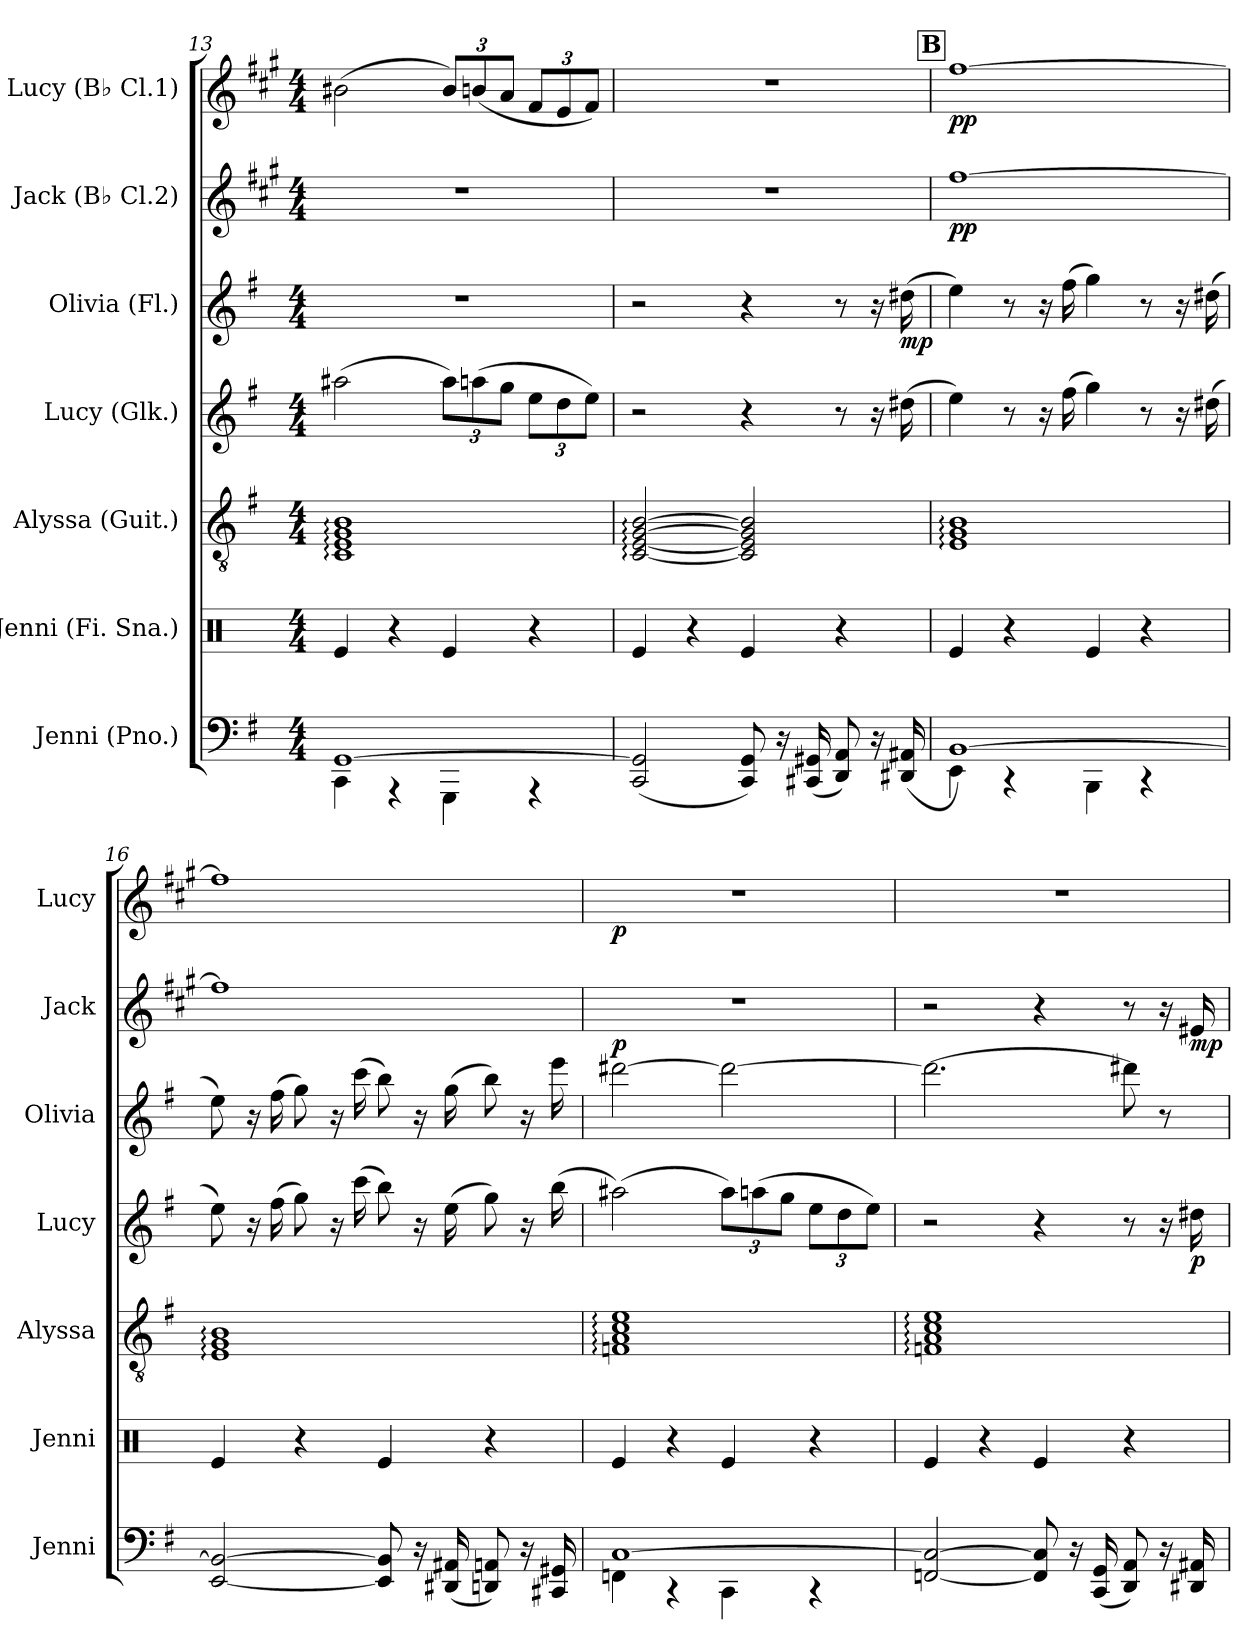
**kern	**kern	**kern	**kern	**dynam	**kern	**dynam	**kern	**dynam	**kern	**dynam
*part7	*part6	*part5	*part4	*part4	*part3	*part3	*part2	*part2	*part1	*part1
*staff7	*staff6	*staff5	*staff4	*staff4	*staff3	*staff3	*staff2	*staff2	*staff1	*staff1
*I"Jenni (Pno.)	*I"Jenni (Fi. Sna.)	*I"Alyssa (Guit.)	*I"Lucy (Glk.)	*	*I"Olivia (Fl.)	*	*I"Jack (B♭ Cl.2)	*	*I"Lucy (B♭ Cl.1)	*
*I'Jenni	*I'Jenni	*I'Alyssa	*I'Lucy	*	*I'Olivia	*	*I'Jack	*	*I'Lucy	*
*clefF4	*clefX	*clefGv2	*clefG2	*	*clefG2	*	*clefG2	*	*clefG2	*
*	*	*	*ITrd-14c-24	*	*	*	*ITrd1c2	*	*ITrd1c2	*
*k[f#]	*k[]	*k[f#]	*k[f#]	*	*k[f#]	*	*k[f#]	*	*k[f#]	*
*M4/4	*M4/4	*M4/4	*M4/4	*	*M4/4	*	*M4/4	*	*M4/4	*
=13	=13	=13	=13	=13	=13	=13	=13	=13	=13	=13
*^	*	*	*	*	*	*	*	*	*	*
[1GG	4CC\	4Re/	1C: 1E: 1G: 1B:	(2aaaa#X\	.	1r	.	1r	.	(2a#X\	.
.	4r	4r	.	.	.	.	.	.	.	.	.
*	*	*	*	*Xbrackettup	*	*	*	*	*	*Xbrackettup	*
.	4GGG\	4Re/	.	12aaaa#\L)	.	.	.	.	.	12a#/L)	.
.	.	.	.	(12aaaan\	.	.	.	.	.	(12an/	.
.	.	.	.	12gggg\J	.	.	.	.	.	12g/J	.
.	4r	4r	.	12eeee\L	.	.	.	.	.	12e/L	.
.	.	.	.	12dddd\	.	.	.	.	.	12d/	.
.	.	.	.	12eeee\J)	.	.	.	.	.	12e/J)	.
*v	*v	*	*	*	*	*	*	*	*	*	*
!!LO:PB:g=z
=14	=14	=14	=14	=14	=14	=14	=14	=14	=14	=14
(2CC/ 2GG/]	4Re/	[2C/: [2E/: [2G/: [2B/:	2r	.	2r	.	1r	.	1r	.
.	4r	.	.	.	.	.	.	.	.	.
8CC/ 8GG/)	4Re/	2C/] 2E/] 2G/] 2B/]	4r	.	4r	.	.	.	.	.
16r	.	.	.	.	.	.	.	.	.	.
(16CC#X/ 16GG#X/	.	.	.	.	.	.	.	.	.	.
8DD/ 8AA/)	4r	.	8r	.	8r	.	.	.	.	.
16r	.	.	16r	.	16r	.	.	.	.	.
!	!	!	!	!	!	!LO:DY:b	!	!	!	!
(16DD#X/ 16AA#X/	.	.	(16dddd#X\	.	(16dd#X\	mp	.	.	.	.
!!LO:REH:place=s1:a:B:fs=14:t=B
=15	=15	=15	=15	=15	=15	=15	=15	=15	=15	=15
*^	*	*	*	*	*	*	*	*	*	*
!	!	!	!	!	!	!	!	!	!LO:DY:b	!	!LO:DY:b
[1BB)	4EE\	4Re/	1E: 1G: 1B:	4eeee\)	.	4ee\)	.	[1ee	pp	[1ee	pp
.	4r	4r	.	8r	.	8r	.	.	.	.	.
.	.	.	.	16r	.	16r	.	.	.	.	.
.	.	.	.	(16ffff#\	.	(16ff#\	.	.	.	.	.
.	4BBB\	4Re/	.	4gggg\)	.	4gg\)	.	.	.	.	.
.	4r	4r	.	8r	.	8r	.	.	.	.	.
.	.	.	.	16r	.	16r	.	.	.	.	.
.	.	.	.	(16dddd#X\	.	(16dd#X\	.	.	.	.	.
*v	*v	*	*	*	*	*	*	*	*	*	*
!!LO:PB:g=z
=16	=16	=16	=16	=16	=16	=16	=16	=16	=16	=16
[2EE/ 2BB/_	4Re/	1E: 1G: 1B:	8eeee\)	.	8ee\)	.	1ee]	.	1ee]	.
.	.	.	16r	.	16r	.	.	.	.	.
.	.	.	(16ffff#\	.	(16ff#\	.	.	.	.	.
.	4r	.	8gggg\)	.	8gg\)	.	.	.	.	.
.	.	.	16r	.	16r	.	.	.	.	.
.	.	.	(16ccccc\	.	(16ccc\	.	.	.	.	.
8EE/] 8BB/]	4Re/	.	8bbbb\)	.	8bb\)	.	.	.	.	.
16r	.	.	16r	.	16r	.	.	.	.	.
(16DD#X/ 16AA#X/	.	.	(16eeee\	.	(16gg\	.	.	.	.	.
8DDn/ 8AAn/)	4r	.	8gggg\)	.	8bb\)	.	.	.	.	.
16r	.	.	16r	.	16r	.	.	.	.	.
16CC#X/ 16GG#X/	.	.	(16bbbb\	.	16eee\	.	.	.	.	.
=17	=17	=17	=17	=17	=17	=17	=17	=17	=17	=17
*^	*	*	*	*	*	*	*	*	*	*
!	!	!	!	!	!	!	!	!	!LO:DY:b	!	!LO:DY:b
[1C	4FFn\	4Re/	1Fn: 1A: 1c: 1e:	(2aaaa#X\)	.	[2ddd#X\	.	1r	p	1r	p
.	4r	4r	.	.	.	.	.	.	.	.	.
.	4CC\	4Re/	.	12aaaa#\L)	.	2ddd#\_	.	.	.	.	.
.	.	.	.	(12aaaan\	.	.	.	.	.	.	.
.	.	.	.	12gggg\J	.	.	.	.	.	.	.
.	4r	4r	.	12eeee\L	.	.	.	.	.	.	.
.	.	.	.	12dddd\	.	.	.	.	.	.	.
.	.	.	.	12eeee\J)	.	.	.	.	.	.	.
*v	*v	*	*	*	*	*	*	*	*	*	*
=18	=18	=18	=18	=18	=18	=18	=18	=18	=18	=18
[2FFn/ 2C/_	4Re/	1Fn: 1A: 1c: 1e:	2r	.	2.ddd#\_	.	2r	.	1r	.
.	4r	.	.	.	.	.	.	.	.	.
8FF/] 8C/]	4Re/	.	4r	.	.	.	4r	.	.	.
16r	.	.	.	.	.	.	.	.	.	.
(16CC/ 16GG/	.	.	.	.	.	.	.	.	.	.
8DD/ 8AA/)	4r	.	8r	.	8ddd#X\]	.	8r	.	.	.
16r	.	.	16r	.	8r	.	16r	.	.	.
!	!	!	!	!LO:DY:b	!	!	!	!LO:DY:b	!	!
16DD#X/ 16AA#X/	.	.	16dddd#X\	p	.	.	16d#X/	mp	.	.
=	=	=	=	=	=	=	=	=	=	=
*-	*-	*-	*-	*-	*-	*-	*-	*-	*-	*-
